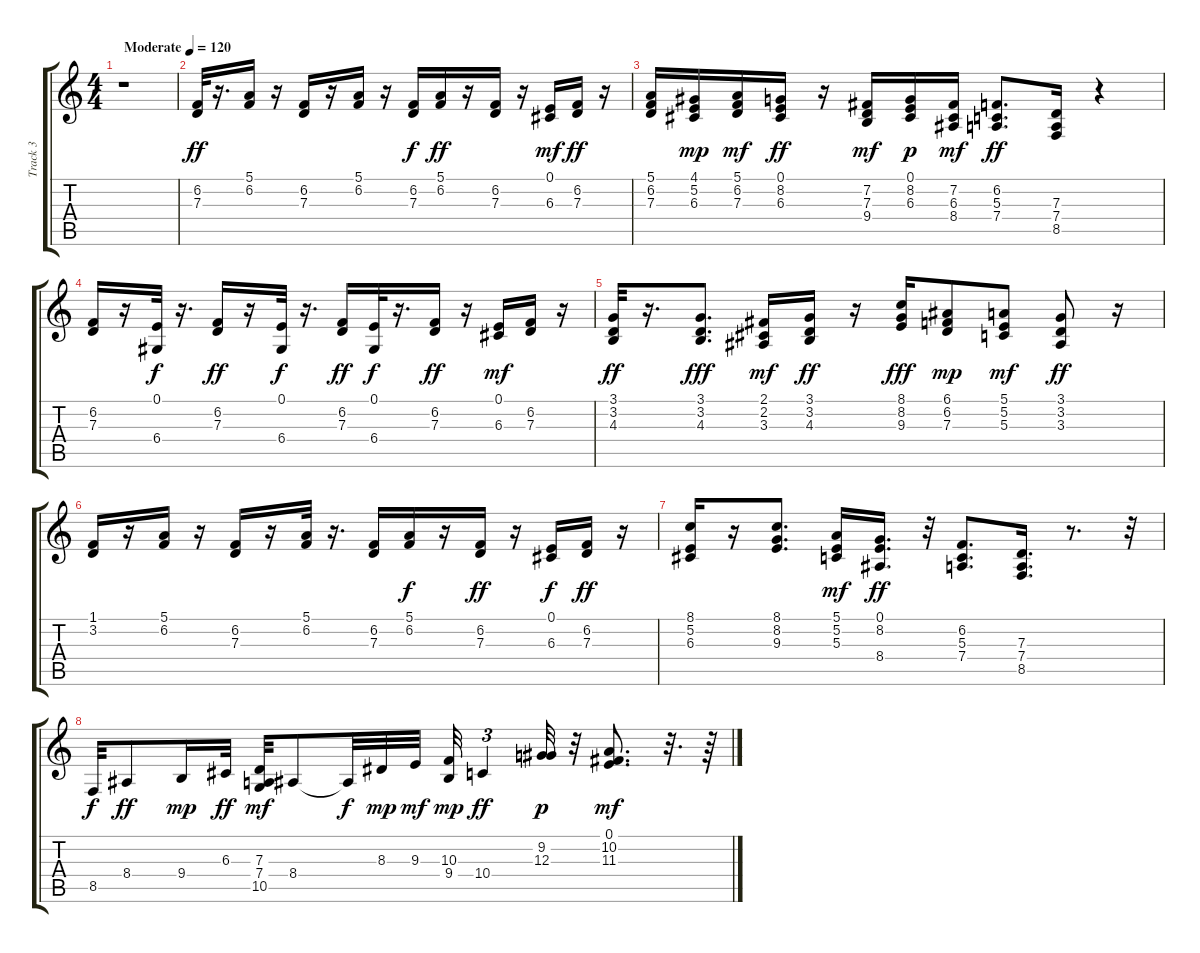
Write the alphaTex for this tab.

\track ("Track 3" "Track 3") {instrument altosax}
\staff {score tabs}
\tuning (E4 B3 G3 D3 A2 E2) {hide}
\ts (4 4)
\tempo (120 "Moderate")
\clef g2
\ks c
r.1{dy ff instrument altosax} |
(6.2 7.3).32 r.16{d} (5.1 6.2).16 r.16 (6.2 7.3).16 r.16 (5.1 6.2).16 r.16 (6.2 7.3).16{dy f} (5.1 6.2).16{dy ff} r.16 (6.2 7.3).16 r.16 (0.1 6.3).16{dy mf} (6.2 7.3).16{dy ff} r.16 |
(5.1 6.2 7.3).16 (4.1 5.2 6.3).16{dy mp} (5.1 6.2 7.3).16{dy mf} (0.1 8.2 6.3).16{dy ff} r.16 (7.2 7.3 9.4).16{dy mf} (0.1 8.2 6.3).16{dy p} (7.2 6.3 8.4).16{dy mf} (6.2 5.3 7.4).8{d dy ff} (7.3 7.4 8.5).16 r.4 |
(6.2 7.3).16 r.16 (0.1 6.4).32{dy f} r.16{d} (6.2 7.3).16{dy ff} r.16 (0.1 6.4).32{dy f} r.16{d} (6.2 7.3).16{dy ff} (0.1 6.4).32{dy f} r.16{d} (6.2 7.3).16{dy ff} r.16 (0.1 6.3).16{dy mf} (6.2 7.3).16 r.16 |
(3.1 3.2 4.3).32{dy ff} r.16{d} (3.1 3.2 4.3).8{d dy fff} (2.1 2.2 3.3).16{dy mf} (3.1 3.2 4.3).16{dy ff} r.16 (8.1 8.2 9.3).16{dy fff} (6.1 6.2 7.3).8{dy mp} (5.1 5.2 5.3).8{dy mf} (3.1 3.2 3.3).8{dy ff} r.16 |
(1.1 3.2).16 r.16 (5.1 6.2).16 r.16 (6.2 7.3).16 r.16 (5.1 6.2).32 r.16{d} (6.2 7.3).16 (5.1 6.2).16{dy f} r.16 (6.2 7.3).16{dy ff} r.16 (0.1 6.3).16{dy f} (6.2 7.3).16{dy ff} r.16 |
(8.1 5.2 6.3).16 r.16 (8.1 8.2 9.3).8{d} (5.1 5.2 5.3).16{dy mf} (0.1 8.2 8.4).16{d dy ff} r.32 (6.2 5.3 7.4).8{d} (7.3 7.4 8.5).16{d} r.8{d} r.32 |
8.5.32{dy f} 8.4.8{dy ff} 9.4.16{dy mp} 6.3.32{dy ff} (7.3 7.4 10.5).32{dy mf} 8.4.8 8.4{t}.32{dy f} 8.3.32{dy mp} 9.3.32{dy mf} (10.3 9.4).32{dy mp} 10.4.4{tu (3 2) dy ff} (9.2 12.3).32{dy p} r.32 (0.1 10.2 11.3).8{d dy mf} r.32{d} r.64
